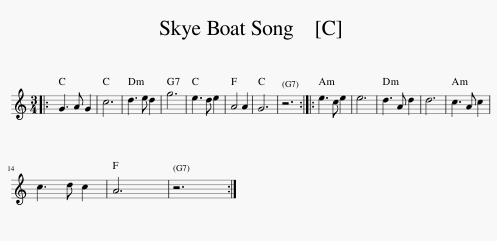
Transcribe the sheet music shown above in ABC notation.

X:1
L:1/8
M:3/4
I:linebreak $
K:C
V:1 treble
V:1
|: G3 A G2 | c6 | d3 e d2 | g6 | e3 d e2 | %5
 A4 A2 | G6 | z6 :: e3 c e2 | e6 | %10
 d3 A d2 | d6 | c3 A c2 |$ c3 d c2 | A6 | %15
 z6 :| %16
